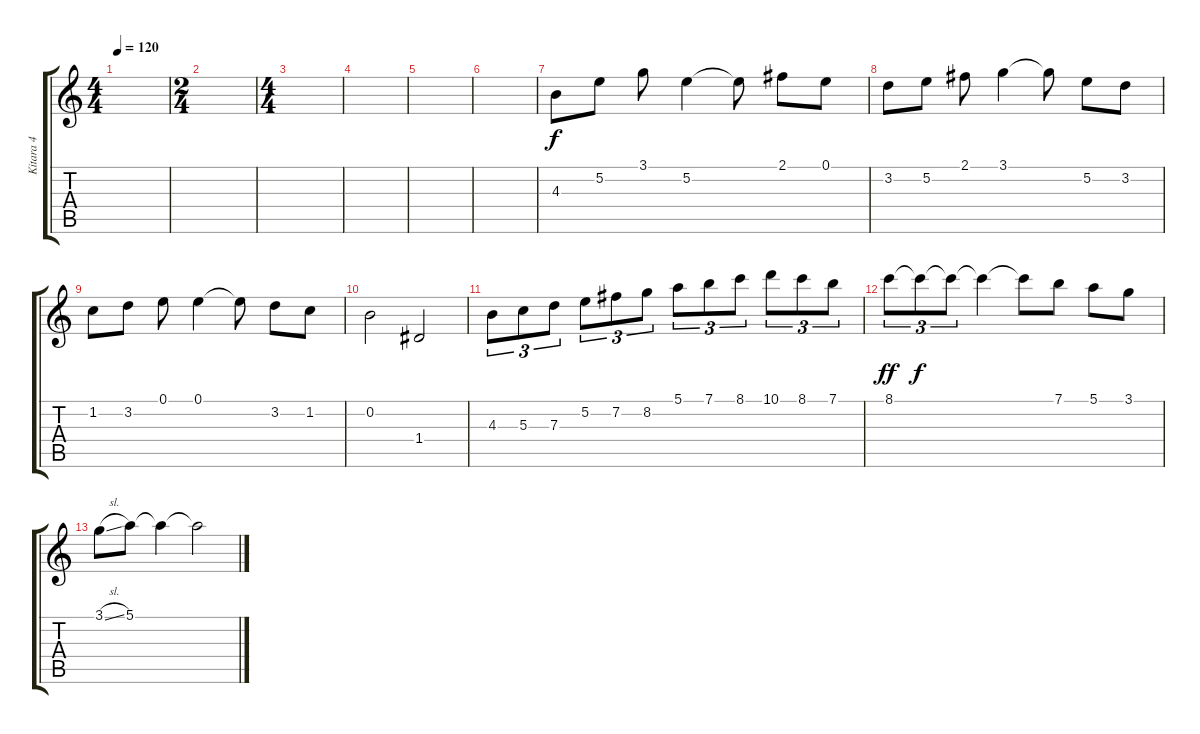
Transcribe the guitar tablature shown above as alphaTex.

\track ("Kitara 4" "Kitara 4") {instrument acousticguitarsteel}
\staff {score tabs}
\tuning (E4 B3 G3 D3 A2 E2) {hide}
\ts (4 4)
\tempo 120
\clef g2
\ks c
|
\ts (2 4)
|
\ts (4 4)
|
|
|
|
4.3.8 5.2.8 3.1.8 5.2.4 5.2{t}.8 2.1.8 0.1.8 |
3.2.8 5.2.8 2.1.8 3.1.4 3.1{t}.8 5.2.8 3.2.8 |
1.2.8 3.2.8 0.1.8 0.1.4 0.1{t}.8 3.2.8 1.2.8 |
0.2.2 1.4.2 |
4.3.8{tu (3 2)} 5.3.8{tu (3 2)} 7.3.8{tu (3 2)} 5.2.8{tu (3 2)} 7.2.8{tu (3 2)} 8.2.8{tu (3 2)} 5.1.8{tu (3 2)} 7.1.8{tu (3 2)} 8.1.8{tu (3 2)} 10.1.8{tu (3 2)} 8.1.8{tu (3 2)} 7.1.8{tu (3 2)} |
8.1.8{tu (3 2) dy ff} 8.1{t}.8{tu (3 2) dy f} 8.1{t}.8{tu (3 2)} 8.1{t}.4 8.1{t}.8 7.1.8 5.1.8 3.1.8 |
3.1{sl}.8 5.1.8 5.1{t}.4 5.1{t}.2
